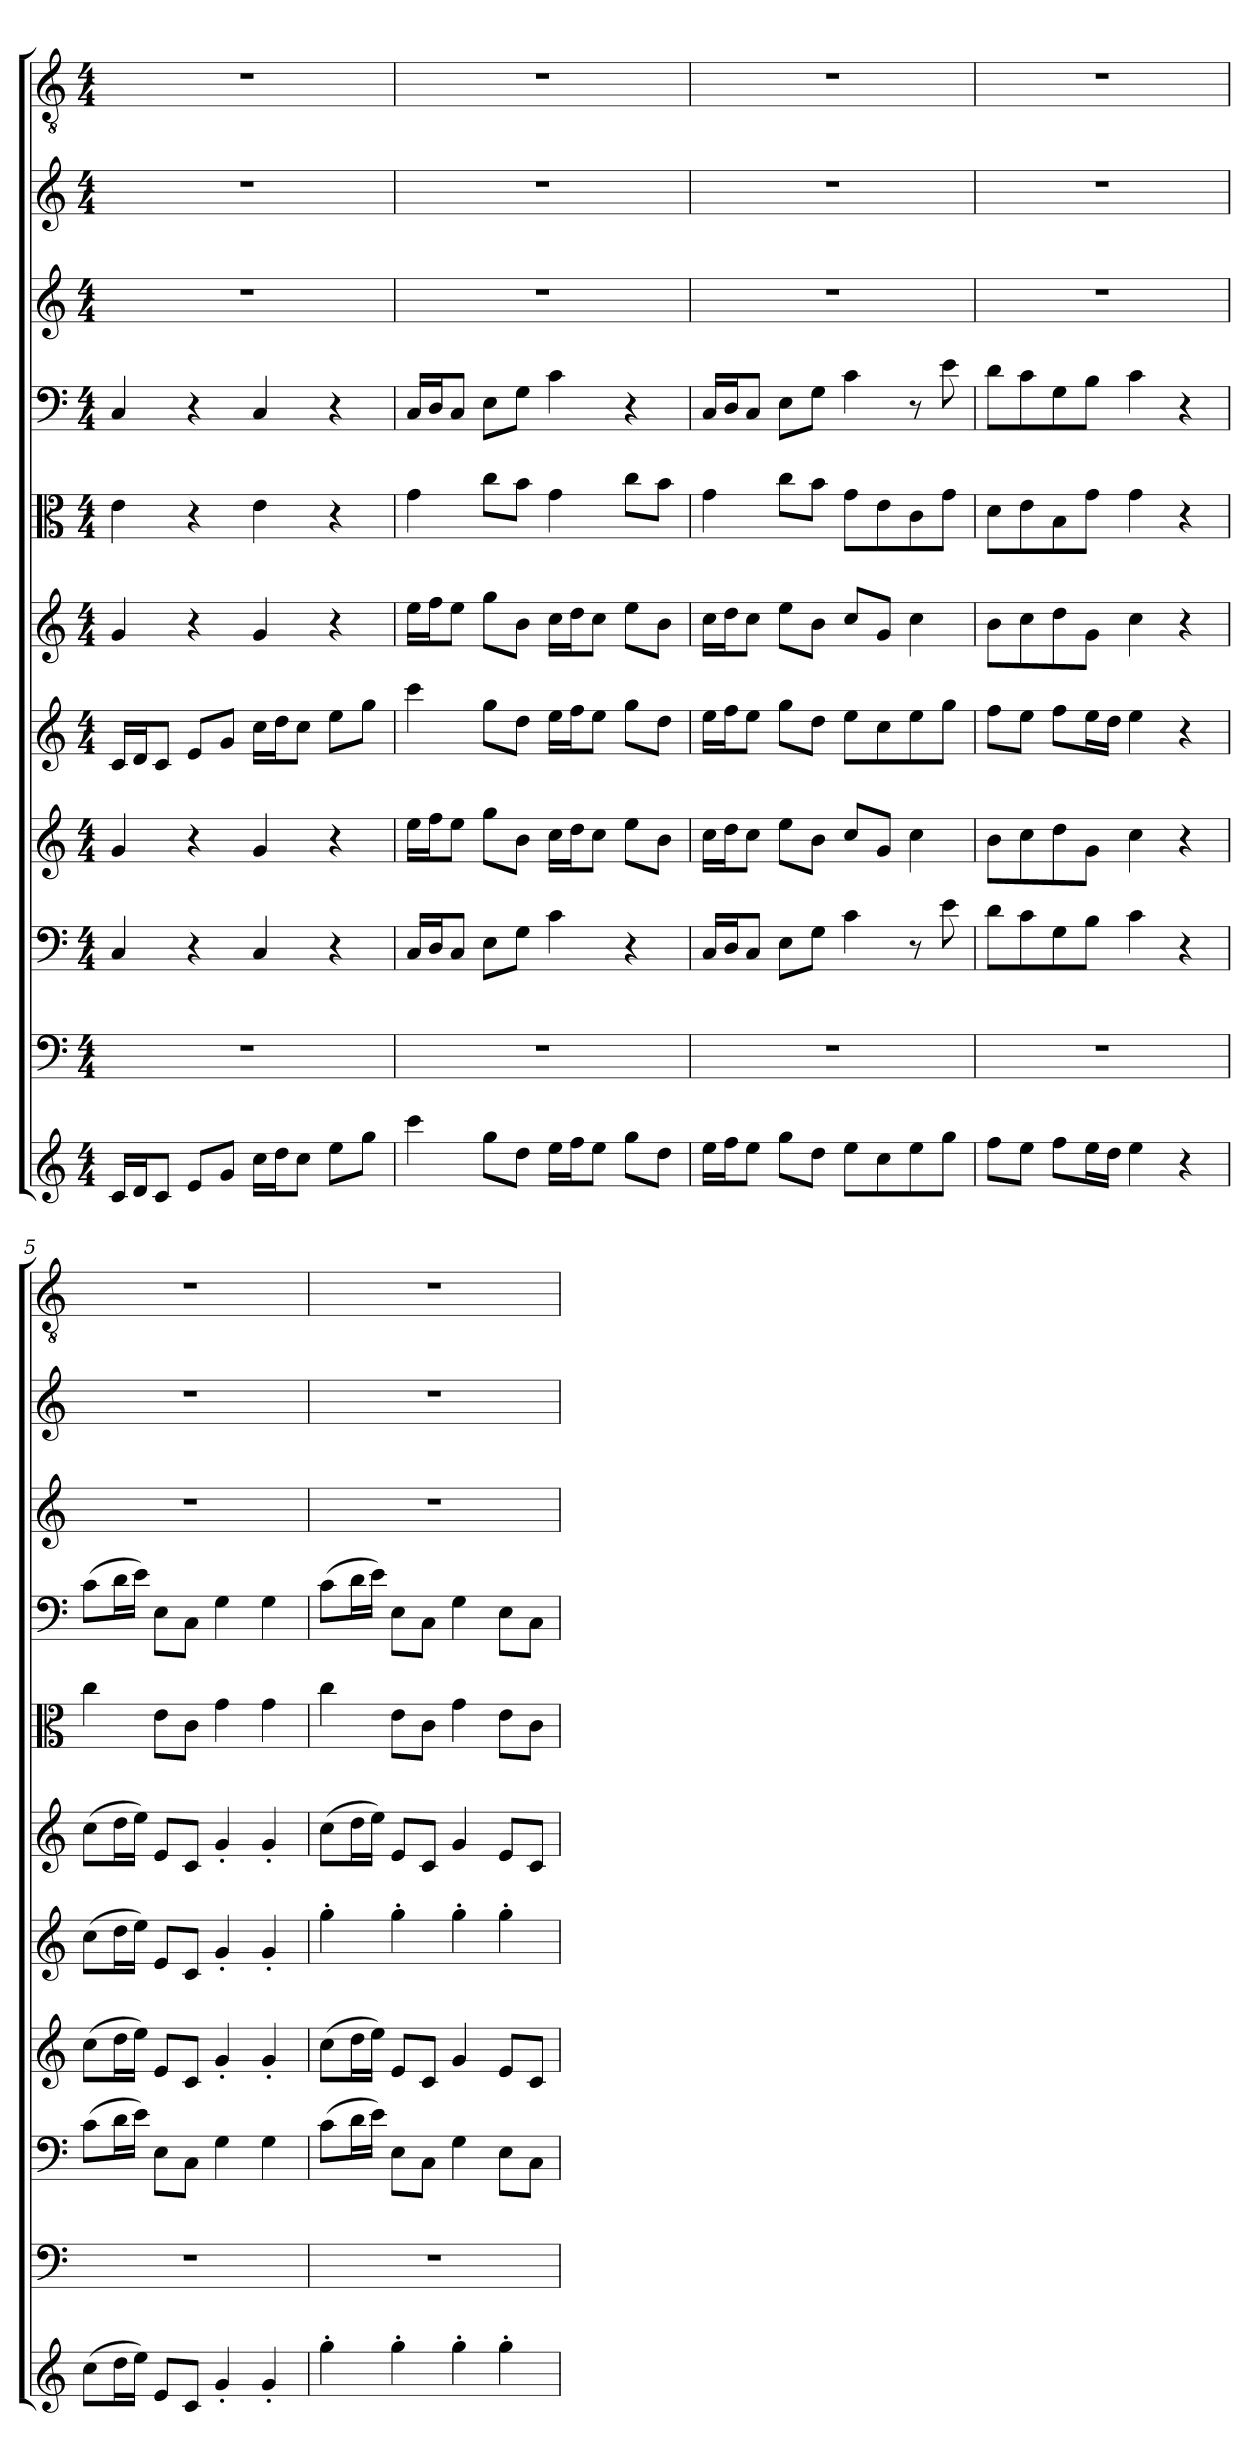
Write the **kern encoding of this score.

**kern	**kern	**kern	**kern	**kern	**kern	**kern	**kern	**kern	**kern	**kern
*part11	*part10	*part9	*part8	*part7	*part6	*part5	*part4	*part3	*part2	*part1
*staff11	*staff10	*staff9	*staff8	*staff7	*staff6	*staff5	*staff4	*staff3	*staff2	*staff1
*clefG2	*clefF4	*clefF4	*clefG2	*clefG2	*clefG2	*clefC3	*clefF4	*clefG2	*clefG2	*clefGv2
*k[]	*k[]	*k[]	*k[]	*k[]	*k[]	*k[]	*k[]	*k[]	*k[]	*k[]
*C:	*C:	*C:	*C:	*C:	*C:	*C:	*C:	*C:	*C:	*C:
*M4/4	*M4/4	*M4/4	*M4/4	*M4/4	*M4/4	*M4/4	*M4/4	*M4/4	*M4/4	*M4/4
=1	=1	=1	=1	=1	=1	=1	=1	=1	=1	=1
16c/LL	1r	4C/	4g/	16c/LL	4g/	4e\	4C/	1r	1r	1r
16d/J	.	.	.	16d/J	.	.	.	.	.	.
8c/J	.	.	.	8c/J	.	.	.	.	.	.
8e/L	.	4r	4r	8e/L	4r	4r	4r	.	.	.
8g/J	.	.	.	8g/J	.	.	.	.	.	.
16cc\LL	.	4C/	4g/	16cc\LL	4g/	4e\	4C/	.	.	.
16dd\J	.	.	.	16dd\J	.	.	.	.	.	.
8cc\J	.	.	.	8cc\J	.	.	.	.	.	.
8ee\L	.	4r	4r	8ee\L	4r	4r	4r	.	.	.
8gg\J	.	.	.	8gg\J	.	.	.	.	.	.
=2	=2	=2	=2	=2	=2	=2	=2	=2	=2	=2
4ccc\	1r	16C/LL	16ee\LL	4ccc\	16ee\LL	4g\	16C/LL	1r	1r	1r
.	.	16D/J	16ff\J	.	16ff\J	.	16D/J	.	.	.
.	.	8C/J	8ee\J	.	8ee\J	.	8C/J	.	.	.
8gg\L	.	8E\L	8gg\L	8gg\L	8gg\L	8cc\L	8E\L	.	.	.
8dd\J	.	8G\J	8b\J	8dd\J	8b\J	8b\J	8G\J	.	.	.
16ee\LL	.	4c\	16cc\LL	16ee\LL	16cc\LL	4g\	4c\	.	.	.
16ff\J	.	.	16dd\J	16ff\J	16dd\J	.	.	.	.	.
8ee\J	.	.	8cc\J	8ee\J	8cc\J	.	.	.	.	.
8gg\L	.	4r	8ee\L	8gg\L	8ee\L	8cc\L	4r	.	.	.
8dd\J	.	.	8b\J	8dd\J	8b\J	8b\J	.	.	.	.
=3	=3	=3	=3	=3	=3	=3	=3	=3	=3	=3
16ee\LL	1r	16C/LL	16cc\LL	16ee\LL	16cc\LL	4g\	16C/LL	1r	1r	1r
16ff\J	.	16D/J	16dd\J	16ff\J	16dd\J	.	16D/J	.	.	.
8ee\J	.	8C/J	8cc\J	8ee\J	8cc\J	.	8C/J	.	.	.
8gg\L	.	8E\L	8ee\L	8gg\L	8ee\L	8cc\L	8E\L	.	.	.
8dd\J	.	8G\J	8b\J	8dd\J	8b\J	8b\J	8G\J	.	.	.
8ee\L	.	4c\	8cc/L	8ee\L	8cc/L	8g\L	4c\	.	.	.
8cc\	.	.	8g/J	8cc\	8g/J	8e\	.	.	.	.
8ee\	.	8r	4cc\	8ee\	4cc\	8c\	8r	.	.	.
8gg\J	.	8e\	.	8gg\J	.	8g\J	8e\	.	.	.
=4	=4	=4	=4	=4	=4	=4	=4	=4	=4	=4
8ff\L	1r	8d\L	8b\L	8ff\L	8b\L	8d\L	8d\L	1r	1r	1r
8ee\J	.	8c\	8cc\	8ee\J	8cc\	8e\	8c\	.	.	.
8ff\L	.	8G\	8dd\	8ff\L	8dd\	8B\	8G\	.	.	.
16ee\L	.	8B\J	8g\J	16ee\L	8g\J	8g\J	8B\J	.	.	.
16dd\JJ	.	.	.	16dd\JJ	.	.	.	.	.	.
4ee\	.	4c\	4cc\	4ee\	4cc\	4g\	4c\	.	.	.
4r	.	4r	4r	4r	4r	4r	4r	.	.	.
=5	=5	=5	=5	=5	=5	=5	=5	=5	=5	=5
(8cc\L	1r	(8c\L	(8cc\L	(8cc\L	(8cc\L	4cc\	(8c\L	1r	1r	1r
16dd\L	.	16d\L	16dd\L	16dd\L	16dd\L	.	16d\L	.	.	.
16ee\JJ)	.	16e\JJ)	16ee\JJ)	16ee\JJ)	16ee\JJ)	.	16e\JJ)	.	.	.
8e/L	.	8E\L	8e/L	8e/L	8e/L	8e\L	8E\L	.	.	.
8c/J	.	8C\J	8c/J	8c/J	8c/J	8c\J	8C\J	.	.	.
4g'/	.	4G\	4g'/	4g'/	4g'/	4g\	4G\	.	.	.
4g'/	.	4G\	4g'/	4g'/	4g'/	4g\	4G\	.	.	.
=6	=6	=6	=6	=6	=6	=6	=6	=6	=6	=6
4gg'\	1r	(8c\L	(8cc\L	4gg'\	(8cc\L	4cc\	(8c\L	1r	1r	1r
.	.	16d\L	16dd\L	.	16dd\L	.	16d\L	.	.	.
.	.	16e\JJ)	16ee\JJ)	.	16ee\JJ)	.	16e\JJ)	.	.	.
4gg'\	.	8E\L	8e/L	4gg'\	8e/L	8e\L	8E\L	.	.	.
.	.	8C\J	8c/J	.	8c/J	8c\J	8C\J	.	.	.
4gg'\	.	4G\	4g/	4gg'\	4g/	4g\	4G\	.	.	.
4gg'\	.	8E\L	8e/L	4gg'\	8e/L	8e\L	8E\L	.	.	.
.	.	8C\J	8c/J	.	8c/J	8c\J	8C\J	.	.	.
=	=	=	=	=	=	=	=	=	=	=
*-	*-	*-	*-	*-	*-	*-	*-	*-	*-	*-
